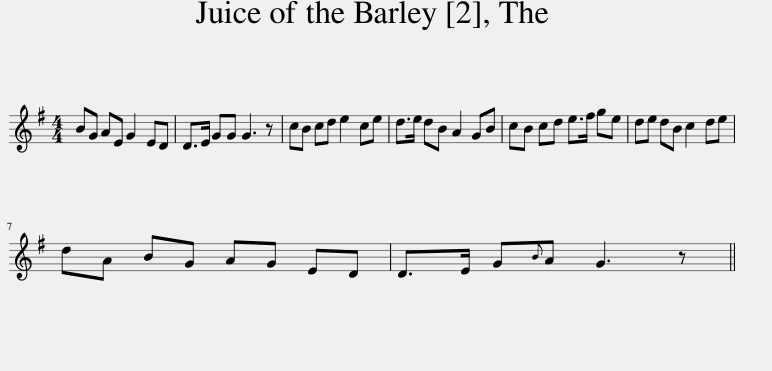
X:1
L:1/8
M:4/4
I:linebreak $
K:G
V:1 treble
V:1
 BG AE G2 ED | D>E GG G3 z | cB cd e2 ce | d>e dB A2 GB | cB cd e>f ge | %5
 de dB c2 de |$ dA BG AG ED | D>E G{B}A G3 z || %8
